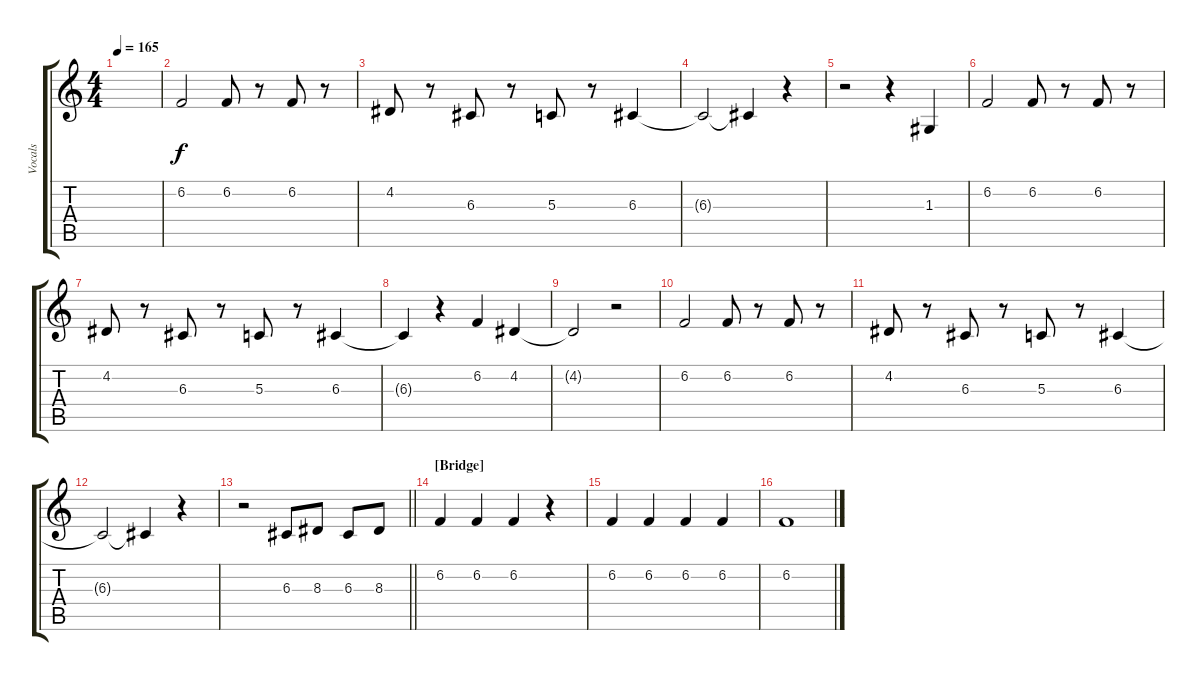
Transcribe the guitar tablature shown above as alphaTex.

\track ("Vocals" "Vocals") {instrument trombone}
\staff {score tabs}
\tuning (E4 B3 G3 D3 A2 E2) {hide}
\ts (4 4)
\tempo 165
\clef g2
\ks c
|
6.2.2 6.2.8 r.8 6.2.8 r.8 |
4.2.8 r.8 6.3.8 r.8 5.3.8 r.8 6.3.4 |
6.3{t}.2 6.3{t}.4 r.4 |
r.2 r.4 1.3.4 |
6.2.2 6.2.8 r.8 6.2.8 r.8 |
4.2.8 r.8 6.3.8 r.8 5.3.8 r.8 6.3.4 |
6.3{t}.4 r.4 6.2.4 4.2.4 |
4.2{t}.2 r.2 |
6.2.2 6.2.8 r.8 6.2.8 r.8 |
4.2.8 r.8 6.3.8 r.8 5.3.8 r.8 6.3.4 |
6.3{t}.2 6.3{t}.4 r.4 |
\barLineRight lightlight
r.2 6.3.8 8.3.8 6.3.8 8.3.8 |
\section ("" "[Bridge]")
6.2.4 6.2.4 6.2.4 r.4 |
6.2.4 6.2.4 6.2.4 6.2.4 |
6.2.1
